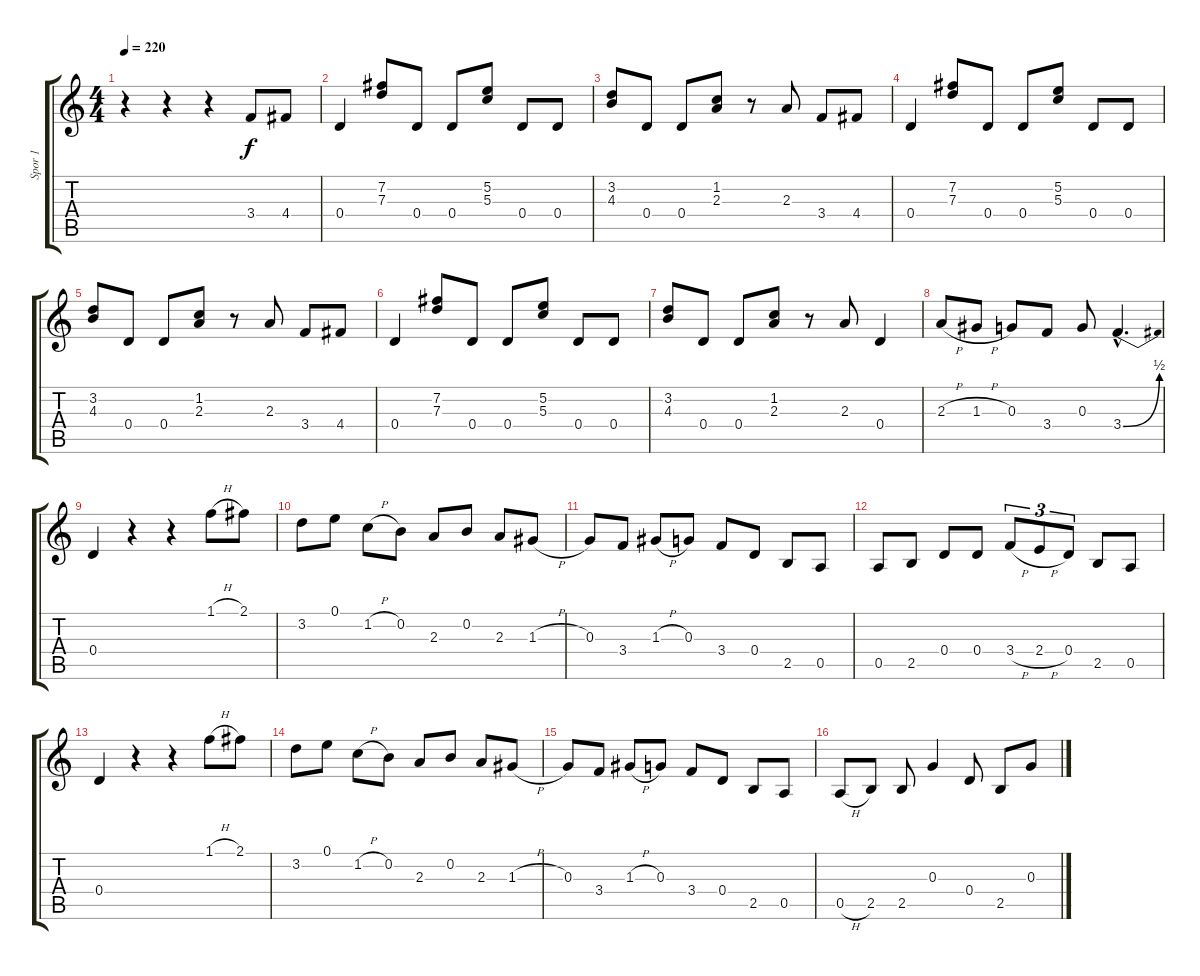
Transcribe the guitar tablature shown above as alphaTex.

\track ("Spor 1" "Spor 1") {instrument acousticguitarsteel}
\staff {score tabs}
\tuning (E4 B3 G3 D3 A2 E2) {hide}
\ts (4 4)
\tempo 220
\clef g2
\ks c
r.4{dy f instrument acousticguitarsteel} r.4 r.4 3.4.8 4.4.8 |
0.4.4 (7.2 7.3).8 0.4.8 0.4.8 (5.2 5.3).8 0.4.8 0.4.8 |
(3.2 4.3).8 0.4.8 0.4.8 (1.2 2.3).8 r.8 2.3.8 3.4.8 4.4.8 |
0.4.4 (7.2 7.3).8 0.4.8 0.4.8 (5.2 5.3).8 0.4.8 0.4.8 |
(3.2 4.3).8 0.4.8 0.4.8 (1.2 2.3).8 r.8 2.3.8 3.4.8 4.4.8 |
0.4.4 (7.2 7.3).8 0.4.8 0.4.8 (5.2 5.3).8 0.4.8 0.4.8 |
(3.2 4.3).8 0.4.8 0.4.8 (1.2 2.3).8 r.8 2.3.8 0.4.4 |
2.3{h}.8 1.3{h}.8 0.3.8 3.4.8 0.3.8 3.4{be (bend 0 0 60 2) hac}.4{d} |
0.4.4 r.4 r.4 1.1{h}.8 2.1.8 |
3.2.8 0.1.8 1.2{h}.8 0.2.8 2.3.8 0.2.8 2.3.8 1.3{h}.8 |
0.3.8 3.4.8 1.3{h}.8 0.3.8 3.4.8 0.4.8 2.5.8 0.5.8 |
0.5.8 2.5.8 0.4.8 0.4.8 3.4{h}.8{tu (3 2)} 2.4{h}.8{tu (3 2)} 0.4.8{tu (3 2)} 2.5.8 0.5.8 |
0.4.4 r.4 r.4 1.1{h}.8 2.1.8 |
3.2.8 0.1.8 1.2{h}.8 0.2.8 2.3.8 0.2.8 2.3.8 1.3{h}.8 |
0.3.8 3.4.8 1.3{h}.8 0.3.8 3.4.8 0.4.8 2.5.8 0.5.8 |
0.5{h}.8 2.5.8 2.5.8 0.3.4 0.4.8 2.5.8 0.3.8
